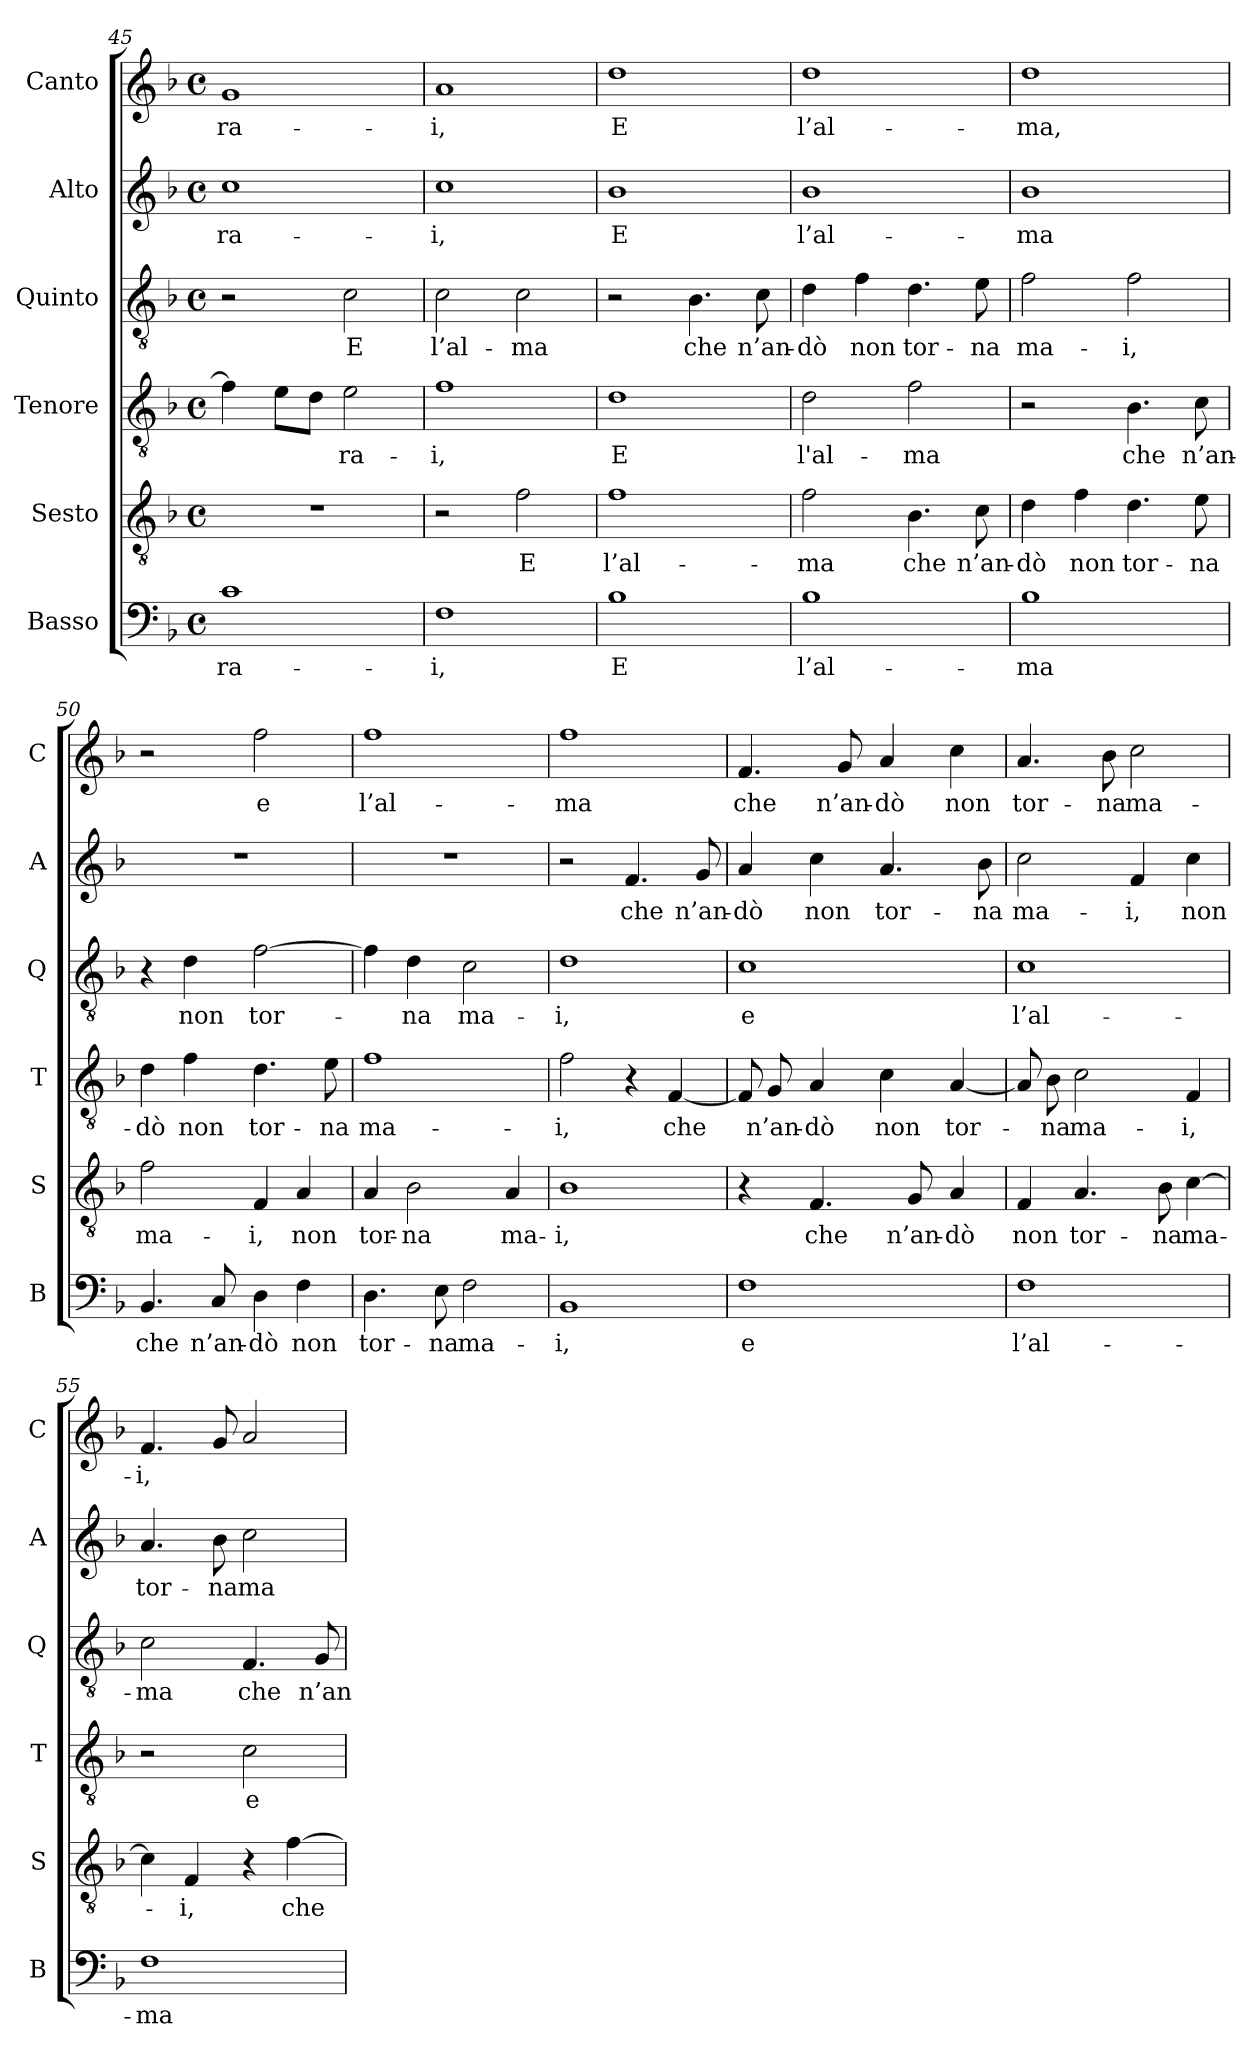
**kern	**text	**kern	**text	**kern	**text	**kern	**text	**kern	**text	**kern	**text
*part6	*part6	*part5	*part5	*part4	*part4	*part3	*part3	*part2	*part2	*part1	*part1
*staff6	*staff6	*staff5	*staff5	*staff4	*staff4	*staff3	*staff3	*staff2	*staff2	*staff1	*staff1
*I"Basso	*	*I"Sesto	*	*I"Tenore	*	*I"Quinto	*	*I"Alto	*	*I"Canto	*
*I'B	*	*I'S	*	*I'T	*	*I'Q	*	*I'A	*	*I'C	*
*clefF4	*	*clefGv2	*	*clefGv2	*	*clefGv2	*	*clefG2	*	*clefG2	*
*k[b-]	*	*k[b-]	*	*k[b-]	*	*k[b-]	*	*k[b-]	*	*k[b-]	*
*F:	*	*F:	*	*F:	*	*F:	*	*F:	*	*F:	*
*M4/4	*	*M4/4	*	*M4/4	*	*M4/4	*	*M4/4	*	*M4/4	*
*met(c)	*	*met(c)	*	*met(c)	*	*met(c)	*	*met(c)	*	*met(c)	*
=45	=45	=45	=45	=45	=45	=45	=45	=45	=45	=45	=45
1c	ra-	1r	.	4f]	.	2r	.	1cc	ra-	1g	ra-
.	.	.	.	8eL	.	.	.	.	.	.	.
.	.	.	.	8dJ	.	.	.	.	.	.	.
.	.	.	.	2e	ra-	2c	-E	.	.	.	.
=46	=46	=46	=46	=46	=46	=46	=46	=46	=46	=46	=46
1F	-i,	2r	.	1f	-i,	2c	l’al-	1cc	-i,	1a	-i,
.	.	2f	-E	.	.	2c	-ma	.	.	.	.
=47	=47	=47	=47	=47	=47	=47	=47	=47	=47	=47	=47
1B-	-E	1f	l’al-	1d	-E	2r	.	1b-	-E	1dd	-E
.	.	.	.	.	.	4.B-	-che	.	.	.	.
.	.	.	.	.	.	8c	n’an-	.	.	.	.
=48	=48	=48	=48	=48	=48	=48	=48	=48	=48	=48	=48
1B-	l’al-	2f	-ma	2d	l'al-	4d	-dò	1b-	l’al-	1dd	l’al-
.	.	.	.	.	.	4f	-non	.	.	.	.
.	.	4.B-	-che	2f	-ma	4.d	tor-	.	.	.	.
.	.	8c	n’an-	.	.	8e	-na	.	.	.	.
=49	=49	=49	=49	=49	=49	=49	=49	=49	=49	=49	=49
1B-	-ma	4d	-dò	2r	.	2f	ma-	1b-	-ma	1dd	-ma,
.	.	4f	-non	.	.	.	.	.	.	.	.
.	.	4.d	tor-	4.B-	-che	2f	-i,	.	.	.	.
.	.	8e	-na	8c	n’an-	.	.	.	.	.	.
=50	=50	=50	=50	=50	=50	=50	=50	=50	=50	=50	=50
4.BB-	-che	2f	ma-	4d	-dò	4r	.	1r	.	2r	.
.	.	.	.	4f	-non	4d	-non	.	.	.	.
8C	n’an-	.	.	.	.	.	.	.	.	.	.
4D	-dò	4F	-i,	4.d	tor-	[2f	tor-	.	.	2ff	-e
4F	-non	4A	-non	.	.	.	.	.	.	.	.
.	.	.	.	8e	-na	.	.	.	.	.	.
=51	=51	=51	=51	=51	=51	=51	=51	=51	=51	=51	=51
4.D	tor-	4A	tor-	1f	ma-	4f]	.	1r	.	1ff	l’al-
.	.	2B-	-na	.	.	4d	-na	.	.	.	.
8E	-na	.	.	.	.	.	.	.	.	.	.
2F	ma-	.	.	.	.	2c	ma-	.	.	.	.
.	.	4A	ma-	.	.	.	.	.	.	.	.
=52	=52	=52	=52	=52	=52	=52	=52	=52	=52	=52	=52
1BB-	-i,	1B-	-i,	2f	-i,	1d	-i,	2r	.	1ff	-ma
.	.	.	.	4r	.	.	.	4.f	-che	.	.
.	.	.	.	[4F	-che	.	.	.	.	.	.
.	.	.	.	.	.	.	.	8g	n’an-	.	.
=53	=53	=53	=53	=53	=53	=53	=53	=53	=53	=53	=53
1F	-e	4r	.	8F]	.	1c	-e	4a	-dò	4.f	-che
.	.	.	.	8G	n’an-	.	.	.	.	.	.
.	.	4.F	-che	4A	-dò	.	.	4cc	-non	.	.
.	.	.	.	.	.	.	.	.	.	8g	n’an-
.	.	.	.	4c	-non	.	.	4.a	tor-	4a	-dò
.	.	8G	n’an-	.	.	.	.	.	.	.	.
.	.	4A	-dò	[4A	tor-	.	.	.	.	4cc	-non
.	.	.	.	.	.	.	.	8b-	-na	.	.
=54	=54	=54	=54	=54	=54	=54	=54	=54	=54	=54	=54
1F	l’al-	4F	-non	8A]	.	1c	l’al-	2cc	ma-	4.a	tor-
.	.	.	.	8B-	-na	.	.	.	.	.	.
.	.	4.A	tor-	2c	ma-	.	.	.	.	.	.
.	.	.	.	.	.	.	.	.	.	8b-	-na
.	.	.	.	.	.	.	.	4f	-i,	2cc	ma-
.	.	8B-	-na	.	.	.	.	.	.	.	.
.	.	[4c	ma-	4F	-i,	.	.	4cc	-non	.	.
=55	=55	=55	=55	=55	=55	=55	=55	=55	=55	=55	=55
1F	-ma	4c]	.	2r	.	2c	-ma	4.a	tor-	4.f	-i,
.	.	4F	-i,	.	.	.	.	.	.	.	.
.	.	.	.	.	.	.	.	8b-	-na	8g	.
.	.	4r	.	2c	-e	4.F	-che	2cc	ma-	2a	.
.	.	[4f	-che	.	.	.	.	.	.	.	.
.	.	.	.	.	.	8G	n’an-	.	.	.	.
=	=	=	=	=	=	=	=	=	=	=	=
*-	*-	*-	*-	*-	*-	*-	*-	*-	*-	*-	*-
